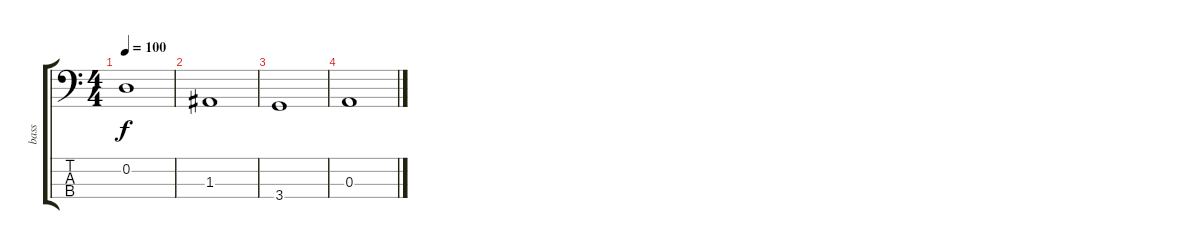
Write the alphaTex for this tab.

\track ("bass" "bass") {instrument electricbassfinger}
\staff {score tabs}
\tuning (G2 D2 A1 E1) {hide}
\ts (4 4)
\tempo 100
\clef f4
\ks c
0.2.1{dy f} |
1.3.1 |
3.4.1 |
0.3.1
